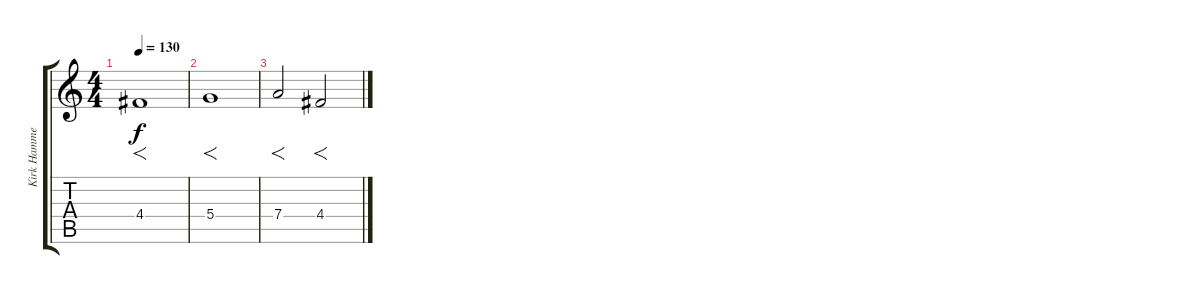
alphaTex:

\track ("Kirk Hammet" "Kirk Hamme") {instrument acousticguitarsteel}
\staff {score tabs}
\tuning (E4 B3 G3 D3 A2 E2) {hide}
\ts (4 4)
\tempo 130
\clef g2
\ks c
4.4.1{f dy f} |
5.4.1{f} |
7.4.2{f} 4.4.2{f}
